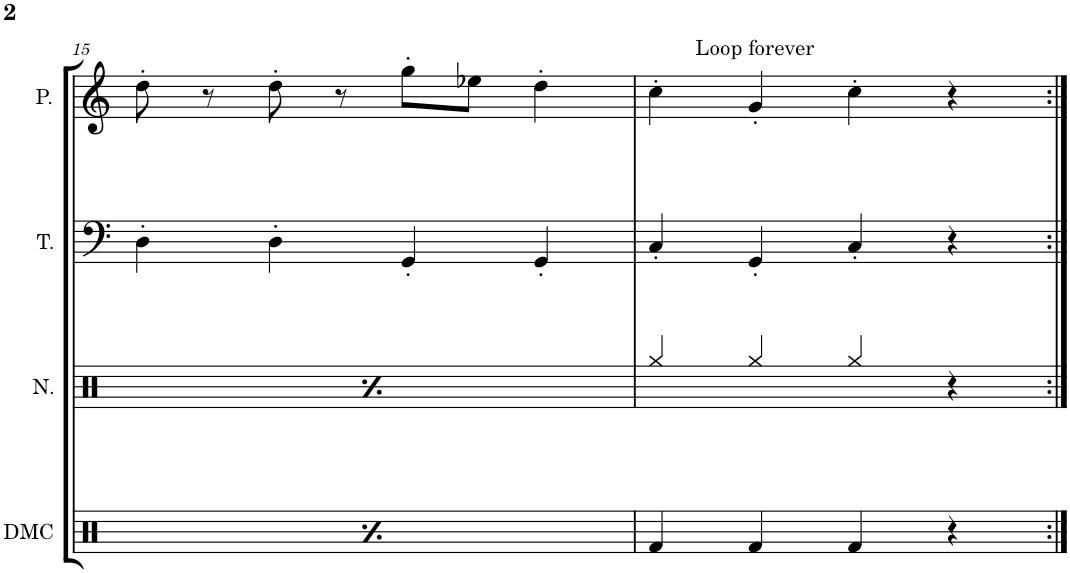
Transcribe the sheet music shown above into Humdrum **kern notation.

**kern	**kern	**kern	**kern
*part4	*part3	*part2	*part1
*staff4	*staff3	*staff2	*staff1
*I"DMC	*I"Noise	*I"Triangle	*I"Pulse
*I'DMC	*I'N.	*I'T.	*I'P.
!!LO:PB:g=z
*clefX	*clefX	*clefF4	*clefG2
*k[]	*k[]	*k[]	*k[]
*M4/4	*M4/4	*M4/4	*M4/4
*met(c)	*met(c)	*met(c)	*met(c)
=15	=15	=15	=15
4Rf/	4Rgg/	4D'\	8dd'\
.	.	.	8r
4Rcc/	8Rgg/L	4D'\	8dd'\
.	8Rgg/J	.	8r
4Rf/	8Rgg/L	4GG'/	8gg'\L
.	8Rgg/	.	8ee-X\J
4Rcc/	8Rgg/	4GG'/	4dd'\
.	8Rgg/J	.	.
=16	=16	=16	=16
*	*	*	*^
4Rf/	4Rgg/	4C'/	4cc'\	8ryy
!	!	!	!	!LO:TX:a:t=Loop forever
.	.	.	.	2..ryy
4Rf/	4Rgg/	4GG'/	4g'/	.
4Rf/	4Rgg/	4C'/	4cc'\	.
4r	4r	4r	4r	.
*	*	*	*v	*v
=:|!	=:|!	=:|!	=:|!
*-	*-	*-	*-
